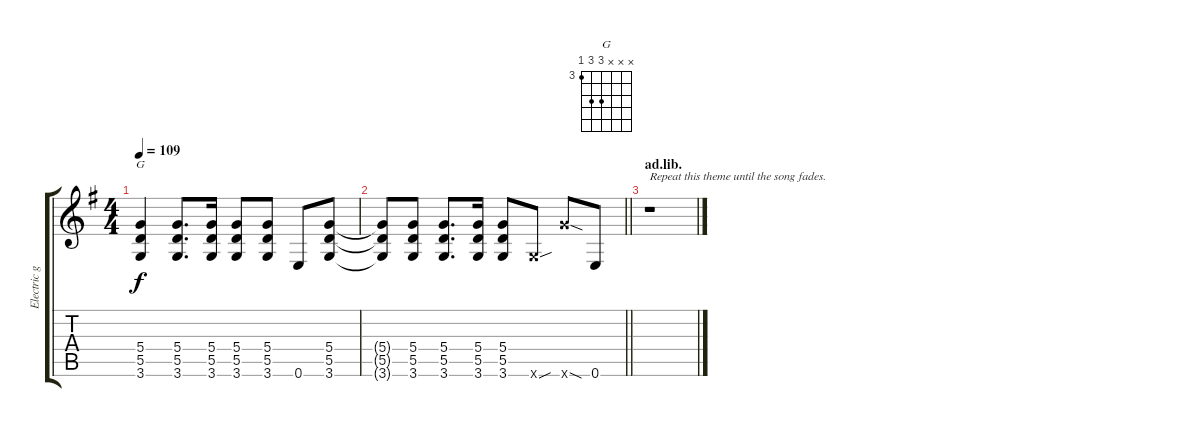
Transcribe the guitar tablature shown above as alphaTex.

\track ("Electric guitar: Main" "Electric g") {instrument overdrivenguitar}
\staff {score tabs}
\tuning (E4 B3 G3 D3 A2 E2) {hide}
\chord ("G" x x x 5 5 3) {firstfret 3}
\ts (4 4)
\tempo 109
\clef g2
\ks g
(5.4 5.5 3.6).4{ch "G" dy f} (5.4 5.5 3.6).8{d} (5.4 5.5 3.6).16 (5.4 5.5 3.6).8 (5.4 5.5 3.6).8 0.6.8 (5.4 5.5 3.6).8 |
\barLineRight lightlight
(5.4{t} 5.5{t} 3.6{t}).8 (5.4 5.5 3.6).8 (5.4 5.5 3.6).8{d} (5.4 5.5 3.6).16 (5.4 5.5 3.6).8 3.6{sou x}.8 15.6{sod x}.8 0.6.8 |
\section ("" "ad.lib.")
r.1{txt "Repeat this theme until the song fades."}
